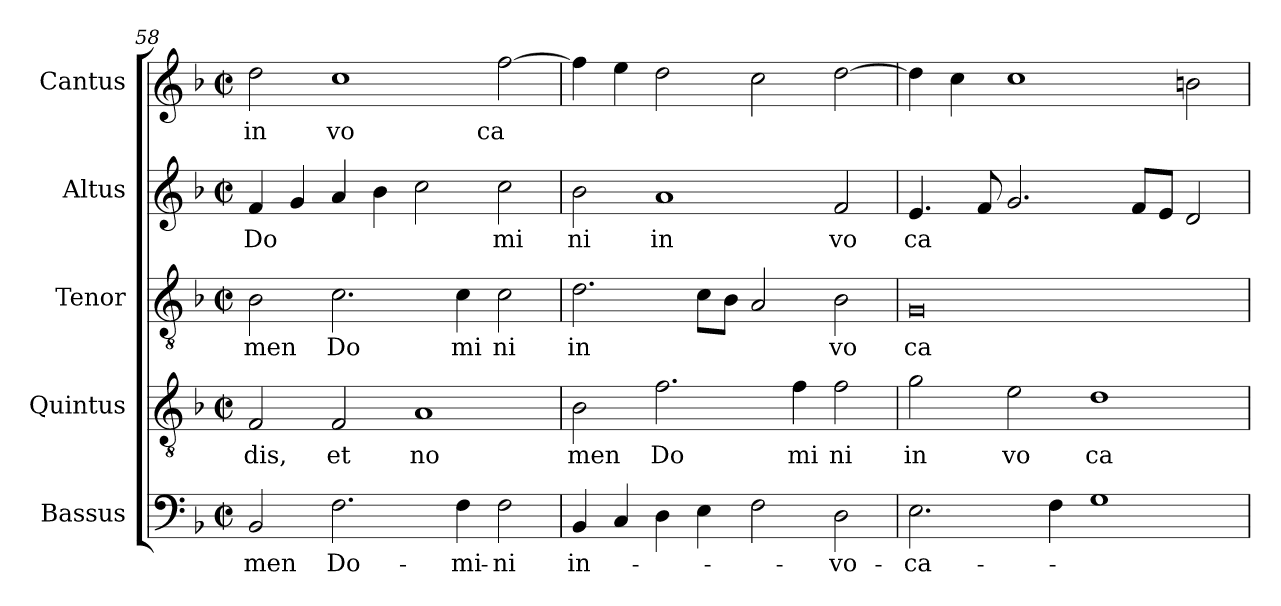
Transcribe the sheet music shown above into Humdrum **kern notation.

**kern	**text	**kern	**text	**kern	**text	**kern	**text	**kern	**text
*part5	*part5	*part4	*part4	*part3	*part3	*part2	*part2	*part1	*part1
*staff5	*staff5	*staff4	*staff4	*staff3	*staff3	*staff2	*staff2	*staff1	*staff1
*I"Bassus	*	*I"Quintus	*	*I"Tenor	*	*I"Altus	*	*I"Cantus	*
*clefF4	*	*clefGv2	*	*clefGv2	*	*clefG2	*	*clefG2	*
*k[b-]	*	*k[b-]	*	*k[b-]	*	*k[b-]	*	*k[b-]	*
*F:	*	*F:	*	*F:	*	*F:	*	*F:	*
*M2/2	*	*M2/2	*	*M2/2	*	*M2/2	*	*M2/2	*
*met(c|)	*	*met(c|)	*	*met(c|)	*	*met(c|)	*	*met(c|)	*
=58	=58	=58	=58	=58	=58	=58	=58	=58	=58
!	!LO:LY:b:cj	!	!LO:LY:b:cj	!	!LO:LY:b:cj	!	!LO:LY:b	!	!LO:LY:b:cj
2BB-/	-men	2F/	dis,	2B-\	men	4f/	Do	2dd\	in
.	.	.	.	.	.	4g/	.	.	.
!	!LO:LY:b:cj	!	!LO:LY:b:cj	!	!LO:LY:b:cj	!	!	!	!LO:LY:b:cj
2.F\	Do-	2F/	et	2.c\	Do	4a/	.	1cc	vo
.	.	.	.	.	.	4b-\	.	.	.
!	!	!	!LO:LY:b:cj	!	!	!	!	!	!
.	.	1A	no	.	.	2cc\	.	.	.
!	!LO:LY:b:cj	!	!	!	!LO:LY:b:cj	!	!	!	!
4F\	-mi-	.	.	4c\	mi	.	.	.	.
!	!LO:LY:b:cj	!	!	!	!LO:LY:b:cj	!	!LO:LY:b:cj	!	!LO:LY:b:cj
2F\	-ni	.	.	2c\	ni	2cc\	mi	[>2ff\	ca
=59	=59	=59	=59	=59	=59	=59	=59	=59	=59
!	!LO:LY:b:cj	!	!LO:LY:b:cj	!	!LO:LY:b:cj	!	!LO:LY:b:cj	!	!
4BB-/	in-	2B-\	men	2.d\	in	2b-\	ni	4ff\]	.
4C/	.	.	.	.	.	.	.	4ee\	.
!	!	!	!LO:LY:b:cj	!	!	!	!LO:LY:b:cj	!	!
4D\	.	2.f\	Do	.	.	1a	in	2dd\	.
4E\	.	.	.	8c\L	.	.	.	.	.
.	.	.	.	8B-\J	.	.	.	.	.
2F\	.	.	.	2A/	.	.	.	2cc\	.
!	!	!	!LO:LY:b:cj	!	!	!	!	!	!
.	.	4f\	mi	.	.	.	.	.	.
!	!LO:LY:b:cj	!	!LO:LY:b:cj	!	!LO:LY:b:cj	!	!LO:LY:b:cj	!	!
2D\	-vo-	2f\	ni	2B-\	vo	2f/	vo	[>2dd\	.
=60	=60	=60	=60	=60	=60	=60	=60	=60	=60
!	!LO:LY:b:cj	!	!LO:LY:b:cj	!	!LO:LY:b:cj	!	!LO:LY:b:cj	!	!
2.E\	-ca-	2g\	in	0G	ca	4.e/	ca	4dd\]	.
.	.	.	.	.	.	.	.	4cc\	.
.	.	.	.	.	.	8f/	.	.	.
!	!	!	!LO:LY:b:cj	!	!	!	!	!	!
.	.	2e\	vo	.	.	2.g/	.	1cc	.
4F\	.	.	.	.	.	.	.	.	.
!	!	!	!LO:LY:b:cj	!	!	!	!	!	!
1G	.	1d	ca	.	.	.	.	.	.
.	.	.	.	.	.	8f/L	.	.	.
.	.	.	.	.	.	8e/J	.	.	.
.	.	.	.	.	.	2d/	.	2b\	.
=	=	=	=	=	=	=	=	=	=
*-	*-	*-	*-	*-	*-	*-	*-	*-	*-
